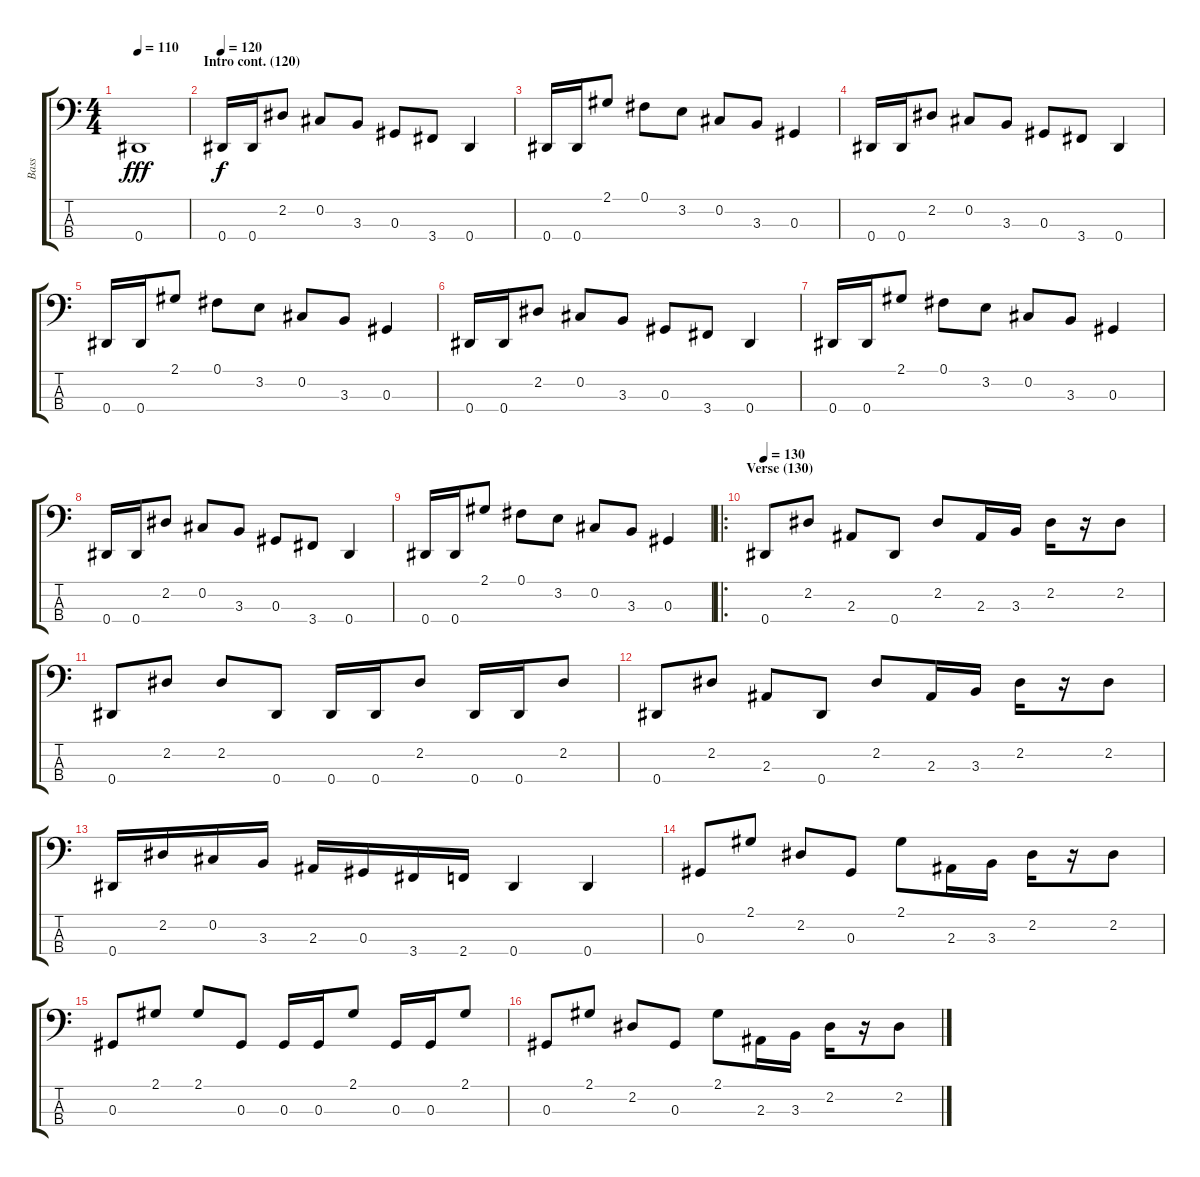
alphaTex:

\track ("Bass" "Bass") {instrument electricbassfinger}
\staff {score tabs}
\tuning (Gb2 Db2 Ab1 Eb1) {hide}
\ts (4 4)
\tempo 110
\clef f4
\ks c
0.4.1{dy fff} |
\section ("" "Intro cont. (120)")
\tempo 120
0.4.16{dy f} 0.4.16 2.2.8 0.2.8 3.3.8 0.3.8 3.4.8 0.4.4 |
0.4.16 0.4.16 2.1.8 0.1.8 3.2.8 0.2.8 3.3.8 0.3.4 |
0.4.16 0.4.16 2.2.8 0.2.8 3.3.8 0.3.8 3.4.8 0.4.4 |
0.4.16 0.4.16 2.1.8 0.1.8 3.2.8 0.2.8 3.3.8 0.3.4 |
0.4.16 0.4.16 2.2.8 0.2.8 3.3.8 0.3.8 3.4.8 0.4.4 |
0.4.16 0.4.16 2.1.8 0.1.8 3.2.8 0.2.8 3.3.8 0.3.4 |
0.4.16 0.4.16 2.2.8 0.2.8 3.3.8 0.3.8 3.4.8 0.4.4 |
0.4.16 0.4.16 2.1.8 0.1.8 3.2.8 0.2.8 3.3.8 0.3.4 |
\ro
\section ("" "Verse (130)")
\tempo 130
0.4.8 2.2.8 2.3.8 0.4.8 2.2.8 2.3.16 3.3.16 2.2.16 r.16 2.2.8 |
0.4.8 2.2.8 2.2.8 0.4.8 0.4.16 0.4.16 2.2.8 0.4.16 0.4.16 2.2.8 |
0.4.8 2.2.8 2.3.8 0.4.8 2.2.8 2.3.16 3.3.16 2.2.16 r.16 2.2.8 |
0.4.16 2.2.16 0.2.16 3.3.16 2.3.16 0.3.16 3.4.16 2.4.16 0.4.4 0.4.4 |
0.3.8 2.1.8 2.2.8 0.3.8 2.1.8 2.3.16 3.3.16 2.2.16 r.16 2.2.8 |
0.3.8 2.1.8 2.1.8 0.3.8 0.3.16 0.3.16 2.1.8 0.3.16 0.3.16 2.1.8 |
0.3.8 2.1.8 2.2.8 0.3.8 2.1.8 2.3.16 3.3.16 2.2.16 r.16 2.2.8
